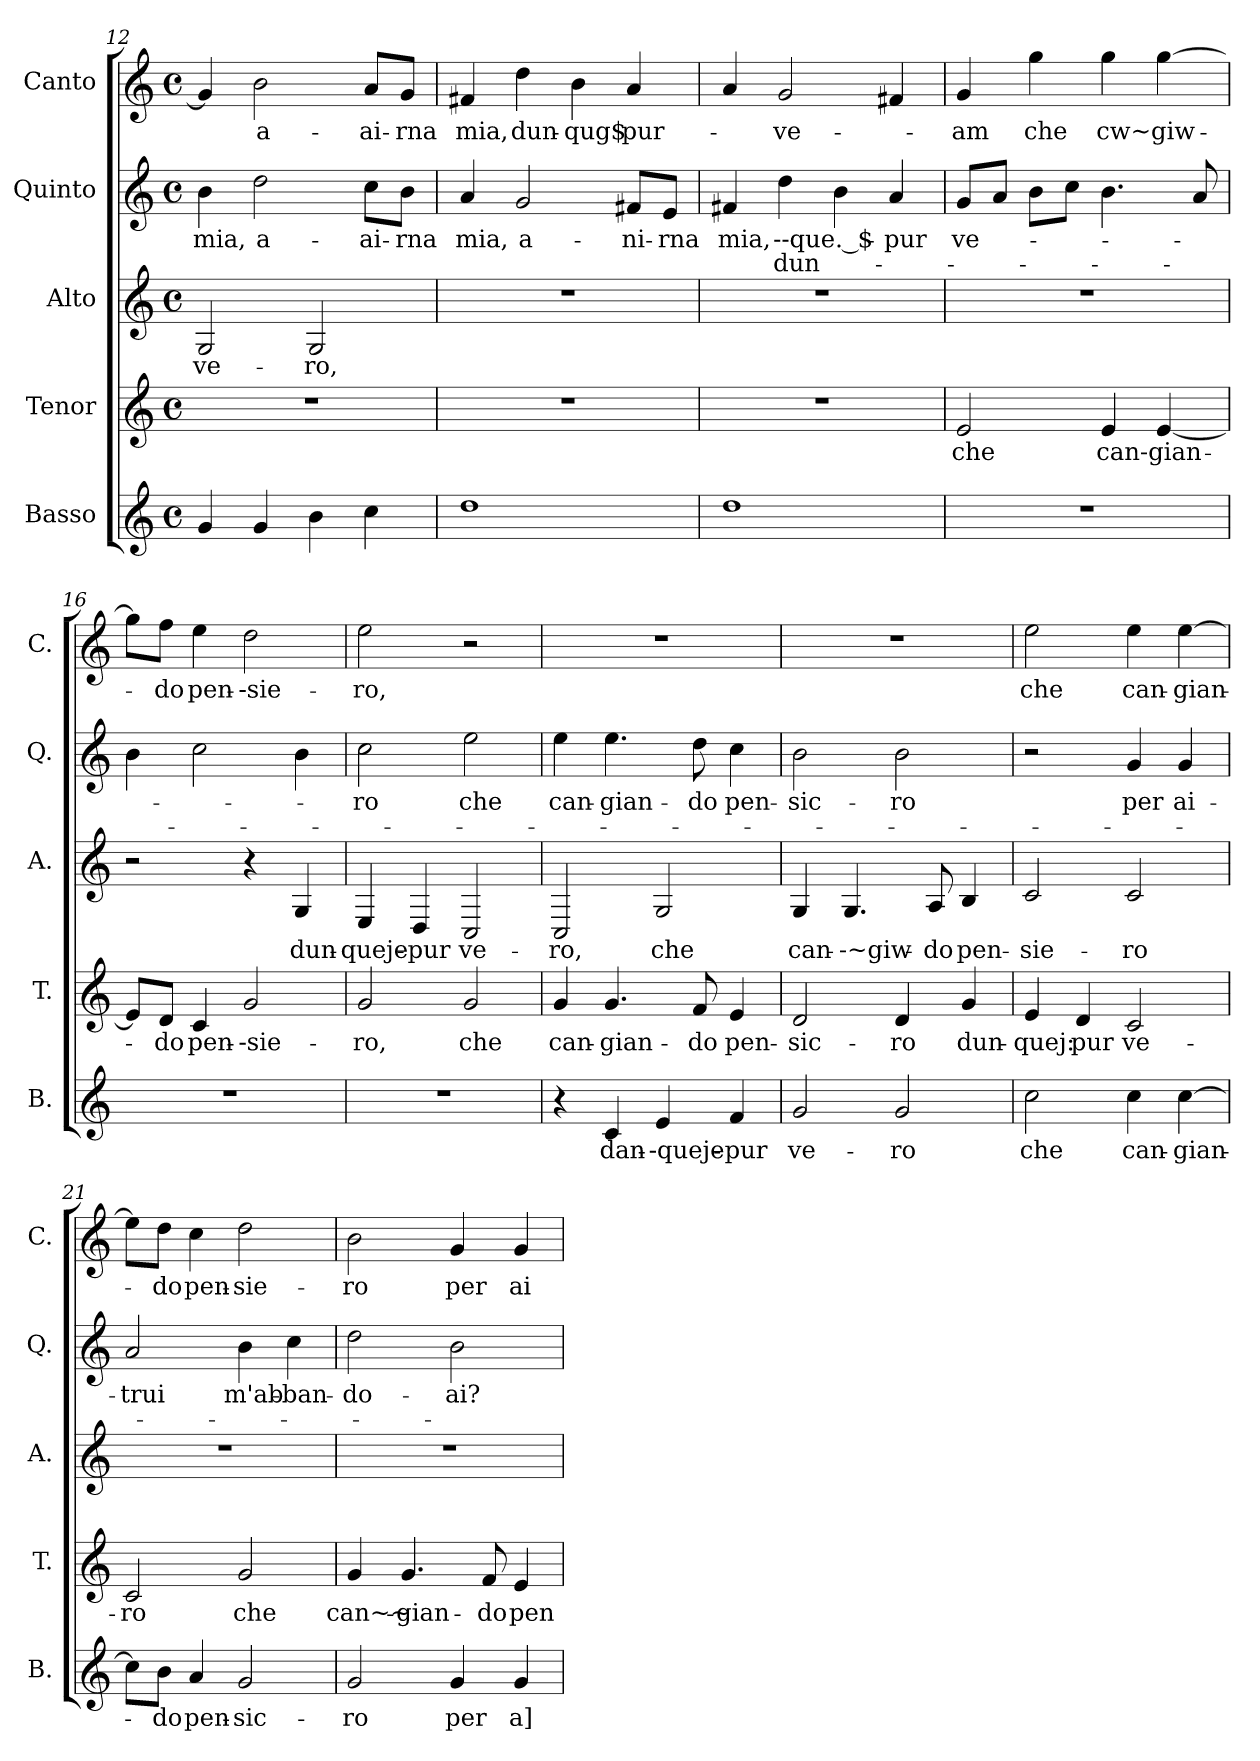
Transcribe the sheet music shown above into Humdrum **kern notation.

**kern	**text	**kern	**text	**kern	**text	**kern	**text	**text	**kern	**text
*part5	*part5	*part4	*part4	*part3	*part3	*part2	*part2	*part2	*part1	*part1
*staff5	*staff5	*staff4	*staff4	*staff3	*staff3	*staff2	*staff2	*staff2	*staff1	*staff1
*I"Basso	*	*I"Tenor	*	*I"Alto	*	*I"Quinto	*	*	*I"Canto	*
*I'B.	*	*I'T.	*	*I'A.	*	*I'Q.	*	*	*I'C.	*
*clefG2	*	*clefG2	*	*clefG2	*	*clefG2	*	*	*clefG2	*
*k[]	*	*k[]	*	*k[]	*	*k[]	*	*	*k[]	*
*M4/4	*	*M4/4	*	*M4/4	*	*M4/4	*	*	*M4/4	*
*met(c)	*	*met(c)	*	*met(c)	*	*met(c)	*	*	*met(c)	*
=12	=12	=12	=12	=12	=12	=12	=12	=12	=12	=12
!	!	!	!	!	!LO:LY:b	!	!LO:LY:b	!	!	!
4g/	.	1r	.	2G/	-ve-	4b\	-mia,	.	4g/]	.
!	!	!	!	!	!	!	!LO:LY:b	!	!	!LO:LY:b
4g/	.	.	.	.	.	2dd\	-a-	.	2b\	-a-
!	!	!	!	!	!LO:LY:b	!	!	!	!	!
4b\	.	.	.	2G/	-ro,	.	.	.	.	.
!	!	!	!	!	!	!	!LO:LY:b	!	!	!LO:LY:b
4cc\	.	.	.	.	.	8cc\L	-ai-	.	8a/L	-ai-
!	!	!	!	!	!	!	!LO:LY:b	!	!	!LO:LY:b
.	.	.	.	.	.	8b\J	-rna	.	8g/J	-rna
=13	=13	=13	=13	=13	=13	=13	=13	=13	=13	=13
!	!	!	!	!	!	!	!LO:LY:b	!	!	!LO:LY:b
1dd	.	1r	.	1r	.	4a/	-mia,	.	4f#X/	-mia,
!	!	!	!	!	!	!	!LO:LY:b	!	!	!LO:LY:b
.	.	.	.	.	.	2g/	-a-	.	4dd\	-dun-
!	!	!	!	!	!	!	!	!	!	!LO:LY:b
.	.	.	.	.	.	.	.	.	4b\	-qug$
!	!	!	!	!	!	!	!LO:LY:b	!	!	!LO:LY:b
.	.	.	.	.	.	8f#X/L	-ni-	.	4a/	-pur-
!	!	!	!	!	!	!	!LO:LY:b	!	!	!
.	.	.	.	.	.	8e/J	-rna	.	.	.
=14	=14	=14	=14	=14	=14	=14	=14	=14	=14	=14
!	!	!	!	!	!	!	!LO:LY:b	!	!	!
1dd	.	1r	.	1r	.	4f#X/	-mia,	.	4a/	.
!	!	!	!	!	!	!	!LO:LY:b	!LO:LY:b	!	!LO:LY:b
.	.	.	.	.	.	4dd\	---que._$-	-dun-	2g/	-ve--
.	.	.	.	.	.	4b\	.	.	.	.
!	!	!	!	!	!	!	!LO:LY:b	!	!	!
.	.	.	.	.	.	4a/	-pur	.	4f#X/	.
=15	=15	=15	=15	=15	=15	=15	=15	=15	=15	=15
!	!	!	!LO:LY:b	!	!	!	!LO:LY:b	!	!	!LO:LY:b
1r	.	2e/	-che	1r	.	8g/L	-ve-	.	4g/	-am
.	.	.	.	.	.	8a/J	.	.	.	.
!	!	!	!	!	!	!	!	!	!	!LO:LY:b
.	.	.	.	.	.	8b\L	.	.	4gg\	-che
.	.	.	.	.	.	8cc\J	.	.	.	.
!	!	!	!LO:LY:b	!	!	!	!	!	!	!LO:LY:b
.	.	4e/	-can-gian-	.	.	4.b\	.	.	4gg\	-cw~giw-
.	.	[4e/	.	.	.	.	.	.	[4gg\	.
.	.	.	.	.	.	8a/	.	.	.	.
!!LO:LB:g=z
=16	=16	=16	=16	=16	=16	=16	=16	=16	=16	=16
1r	.	8e/L]	.	2r	.	4b\	.	.	8gg\L]	.
!	!	!	!LO:LY:b	!	!	!	!	!	!	!LO:LY:b
.	.	8d/J	-do	.	.	.	.	.	8ff\J	-do
!	!	!	!LO:LY:b	!	!	!	!	!	!	!LO:LY:b
.	.	4c/	-pen-	.	.	2cc\	.	.	4ee\	-pen-
!	!	!	!LO:LY:b	!	!	!	!	!	!	!LO:LY:b
.	.	2g/	--sie-	4r	.	.	.	.	2dd\	--sie-
!	!	!	!	!	!LO:LY:b	!	!	!	!	!
.	.	.	.	4G/	-dun-	4b\	.	.	.	.
=17	=17	=17	=17	=17	=17	=17	=17	=17	=17	=17
!	!	!	!LO:LY:b	!	!LO:LY:b	!	!LO:LY:b	!	!	!LO:LY:b
1r	.	2g/	-ro,	4E/	-queje-	2cc\	-ro	.	2ee\	-ro,
!	!	!	!	!	!LO:LY:b	!	!	!	!	!
.	.	.	.	4D/	-pur	.	.	.	.	.
!	!	!	!LO:LY:b	!	!LO:LY:b	!	!LO:LY:b	!	!	!
.	.	2g/	-che	2C/	-ve-	2ee\	-che	.	2r	.
=18	=18	=18	=18	=18	=18	=18	=18	=18	=18	=18
!	!	!	!LO:LY:b	!	!LO:LY:b	!	!LO:LY:b	!	!	!
4r	.	4g/	-can-	2C/	-ro,	4ee\	-can-	.	1r	.
!	!LO:LY:b	!	!LO:LY:b	!	!	!	!LO:LY:b	!	!	!
4c/	-dan-	4.g/	-gian-	.	.	4.ee\	-gian-	.	.	.
!	!LO:LY:b	!	!	!	!LO:LY:b	!	!	!	!	!
4e/	--queje-	.	.	2G/	-che	.	.	.	.	.
!	!	!	!LO:LY:b	!	!	!	!LO:LY:b	!	!	!
.	.	8f/	-do	.	.	8dd\	-do	.	.	.
!	!LO:LY:b	!	!LO:LY:b	!	!	!	!LO:LY:b	!	!	!
4f/	-pur	4e/	-pen-	.	.	4cc\	-pen-	.	.	.
=19	=19	=19	=19	=19	=19	=19	=19	=19	=19	=19
!	!LO:LY:b	!	!LO:LY:b	!	!LO:LY:b	!	!LO:LY:b	!	!	!
2g/	-ve-	2d/	-sic-	4G/	-can-	2b\	-sic-	.	1r	.
!	!	!	!	!	!LO:LY:b	!	!	!	!	!
.	.	.	.	4.G/	--~giw-	.	.	.	.	.
!	!LO:LY:b	!	!LO:LY:b	!	!	!	!LO:LY:b	!	!	!
2g/	-ro	4d/	-ro	.	.	2b\	-ro	.	.	.
!	!	!	!	!	!LO:LY:b	!	!	!	!	!
.	.	.	.	8A/	-do	.	.	.	.	.
!	!	!	!LO:LY:b	!	!LO:LY:b	!	!	!	!	!
.	.	4g/	-dun-	4B/	-pen-	.	.	.	.	.
=20	=20	=20	=20	=20	=20	=20	=20	=20	=20	=20
!	!LO:LY:b	!	!LO:LY:b	!	!LO:LY:b	!	!	!	!	!LO:LY:b
2cc\	-che	4e/	-quej:	2c/	-sie-	2r	.	.	2ee\	-che
!	!	!	!LO:LY:b	!	!	!	!	!	!	!
.	.	4d/	-pur	.	.	.	.	.	.	.
!	!LO:LY:b	!	!LO:LY:b	!	!LO:LY:b	!	!LO:LY:b	!	!	!LO:LY:b
4cc\	-can-	2c/	-ve-	2c/	-ro	4g/	-per	.	4ee\	-can-
!	!LO:LY:b	!	!	!	!	!	!LO:LY:b	!	!	!LO:LY:b
[4cc\	-gian-	.	.	.	.	4g/	-ai-	.	[4ee\	-gian-
!!LO:LB:g=z
=21	=21	=21	=21	=21	=21	=21	=21	=21	=21	=21
!	!	!	!LO:LY:b	!	!	!	!LO:LY:b	!	!	!
8cc\L]	.	2c/	-ro	1r	.	2a/	-trui	.	8ee\L]	.
!	!LO:LY:b	!	!	!	!	!	!	!	!	!LO:LY:b
8b\J	-do	.	.	.	.	.	.	.	8dd\J	-do
!	!LO:LY:b	!	!	!	!	!	!	!	!	!LO:LY:b
4a/	-pen-	.	.	.	.	.	.	.	4cc\	-pen-
!	!LO:LY:b	!	!LO:LY:b	!	!	!	!LO:LY:b	!	!	!LO:LY:b
2g/	-sic-	2g/	-che	.	.	4b\	-m'ab--	.	2dd\	-sie-
!	!	!	!	!	!	!	!LO:LY:b	!	!	!
.	.	.	.	.	.	4cc\	-ban-	.	.	.
=22	=22	=22	=22	=22	=22	=22	=22	=22	=22	=22
!	!LO:LY:b	!	!LO:LY:b	!	!	!	!LO:LY:b	!	!	!LO:LY:b
2g/	-ro	4g/	-can~~-	1r	.	2dd\	-do-	.	2b\	-ro
!	!	!	!LO:LY:b	!	!	!	!	!	!	!
.	.	4.g/	-gian-	.	.	.	.	.	.	.
!	!LO:LY:b	!	!	!	!	!	!LO:LY:b	!	!	!LO:LY:b
4g/	-per	.	.	.	.	2b\	-ai?	.	4g/	-per
!	!	!	!LO:LY:b	!	!	!	!	!	!	!
.	.	8f/	-do	.	.	.	.	.	.	.
!	!LO:LY:b	!	!LO:LY:b	!	!	!	!	!	!	!LO:LY:b
4g/	-a]-	4e/	-pen-	.	.	.	.	.	4g/	-ai-
=	=	=	=	=	=	=	=	=	=	=
*-	*-	*-	*-	*-	*-	*-	*-	*-	*-	*-
